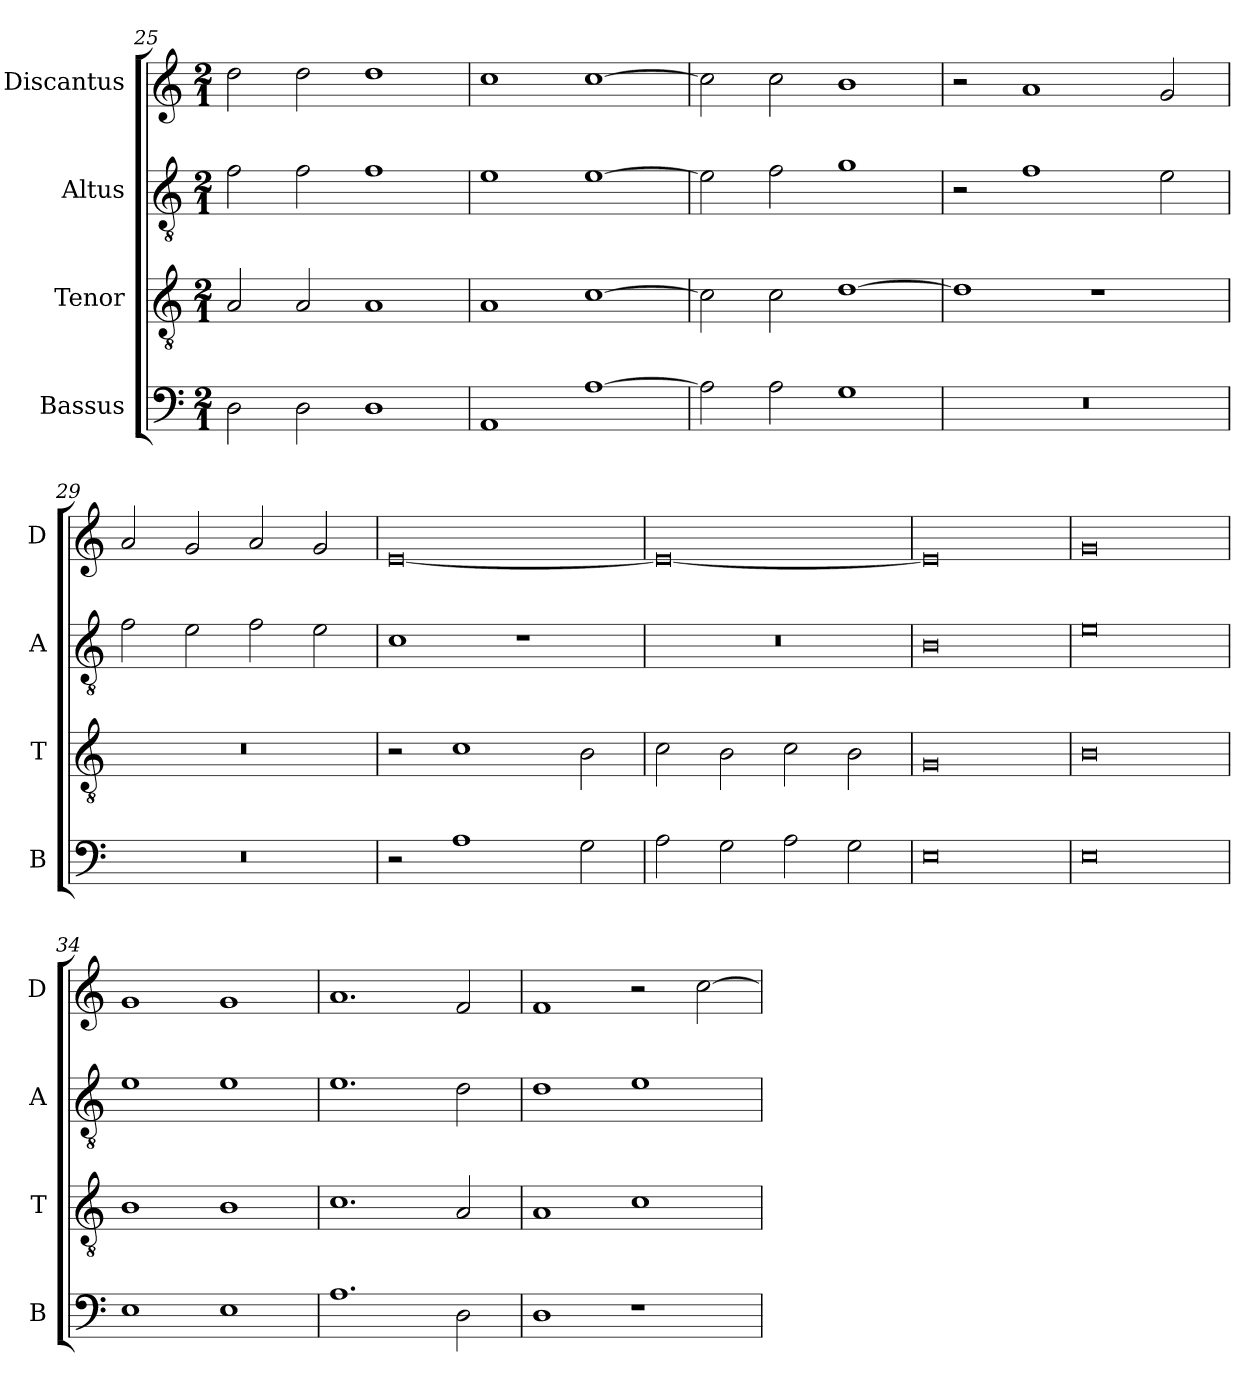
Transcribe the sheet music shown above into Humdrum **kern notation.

**kern	**kern	**kern	**kern
*part4	*part3	*part2	*part1
*staff4	*staff3	*staff2	*staff1
*I"Bassus	*I"Tenor	*I"Altus	*I"Discantus
*I'B	*I'T	*I'A	*I'D
*clefF4	*clefGv2	*clefGv2	*clefG2
*k[]	*k[]	*k[]	*k[]
*M2/1	*M2/1	*M2/1	*M2/1
=25	=25	=25	=25
2D\	2A/	2f\	2dd\
2D\	2A/	2f\	2dd\
1D	1A	1f	1dd
=26	=26	=26	=26
1AA	1A	1e	1cc
[1A	[1c	[1e	[1cc
=27	=27	=27	=27
2A\]	2c\]	2e\]	2cc\]
2A\	2c\	2f\	2cc\
1G	[1d	1g	1b
=28	=28	=28	=28
0r	1d]	2r	2r
.	.	1f	1a
.	1r	.	.
.	.	2e\	2g/
=29	=29	=29	=29
0r	0r	2f\	2a/
.	.	2e\	2g/
.	.	2f\	2a/
.	.	2e\	2g/
=30	=30	=30	=30
2r	2r	1c	[0e
1A	1c	.	.
.	.	1r	.
2G\	2B\	.	.
=31	=31	=31	=31
2A\	2c\	0r	0e_
2G\	2B\	.	.
2A\	2c\	.	.
2G\	2B\	.	.
=32	=32	=32	=32
0E	0G	0B	0e]
=33	=33	=33	=33
0E	0B	0e	0g
=34	=34	=34	=34
1E	1B	1e	1g
1E	1B	1e	1g
=35	=35	=35	=35
1.A	1.c	1.e	1.a
2D\	2A/	2d\	2f/
=36	=36	=36	=36
1D	1A	1d	1f
1r	1c	1e	2r
.	.	.	[2cc\
=	=	=	=
*-	*-	*-	*-
